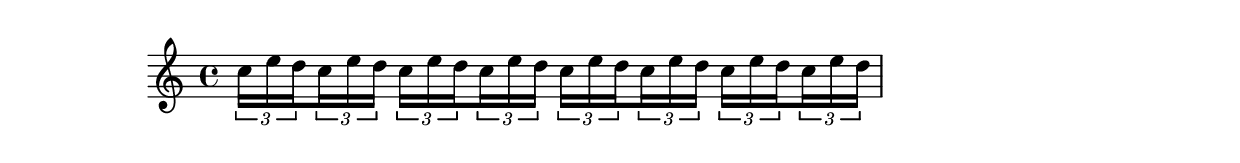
\version "2.19.40"

\header {

  texinfo = "
Subdivision works properly for tuplets
  "
}

\relative {
  \set subdivideBeams = ##t
  \set baseMoment = #(ly:make-moment 1/8)
  \set beatStructure = 2,2,2,2
  \repeat unfold 8 {
    \tuplet 3/2 { c''16 e d }
  }
}
